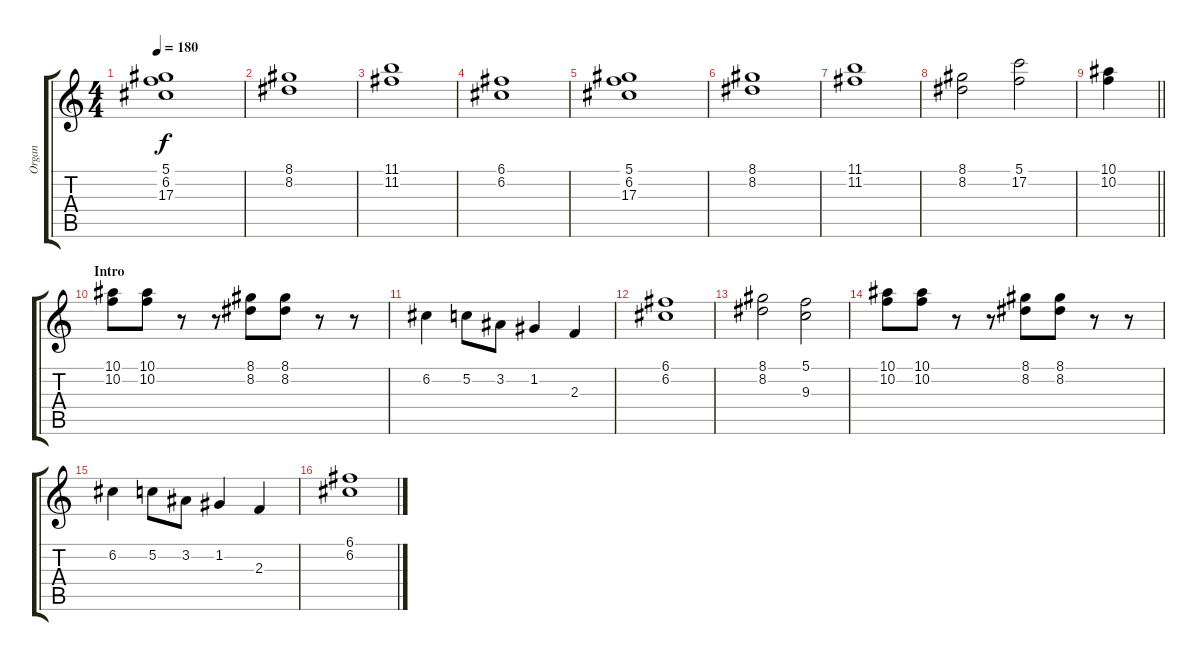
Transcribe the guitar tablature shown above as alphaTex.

\track ("Organ" "Organ") {instrument rockorgan}
\staff {score tabs}
\tuning (C5 G4 Eb4 Bb3 F3 C3) {hide}
\ts (4 4)
\tempo 180
\clef g2
\ks c
(5.1 6.2 17.3).1{dy f} |
(8.1 8.2).1 |
(11.1 11.2).1 |
(6.1 6.2).1 |
(5.1 6.2 17.3).1 |
(8.1 8.2).1 |
(11.1 11.2).1 |
(8.1 8.2).2 (5.1 17.2).2 |
\barLineRight lightlight
(10.1 10.2).4 |
\section ("" "Intro")
(10.1 10.2).8 (10.1 10.2).8 r.8 r.8 (8.1 8.2).8 (8.1 8.2).8 r.8 r.8 |
6.2.4 5.2.8 3.2.8 1.2.4 2.3.4 |
(6.1 6.2).1 |
(8.1 8.2).2 (5.1 9.3).2 |
(10.1 10.2).8 (10.1 10.2).8 r.8 r.8 (8.1 8.2).8 (8.1 8.2).8 r.8 r.8 |
6.2.4 5.2.8 3.2.8 1.2.4 2.3.4 |
(6.1 6.2).1
